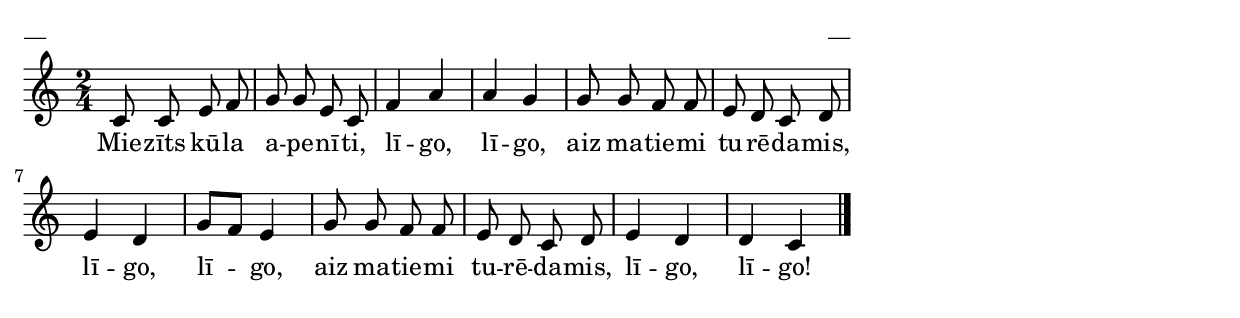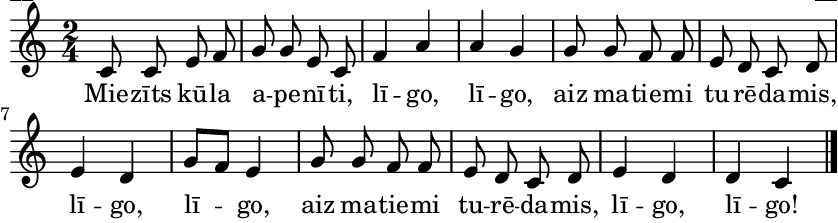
\version "2.13.18"
#(ly:set-option 'crop #t)

%\header {
%    title = "Miezīts kūla apenīti",AA lapas, Jāņi
%}
\paper {
line-width = 14\cm
left-margin = 0.4\cm
between-system-padding = 0.1\cm
between-system-space = 0.1\cm
}
\layout {
indent = #0
ragged-last = ##f
}

voiceA = \relative c' {
\clef "treble"
\key c \major
\time 2/4
c8 c e f |
g8 g e c |
f4 a |
a4 g |
g8 g f f |
e8 d c d |
e4 d |
g8[ f] e4 |
g8 g f f |
e8 d c d |
e4 d |
d4 c |
\bar "|."
} 

lyricA = \lyricmode {
Mie -- zīts kū -- la a -- pe -- nī -- ti, lī -- go, lī -- go, aiz ma -- tie -- mi tu -- rē -- da -- mis, lī -- go, lī -- go,
aiz ma -- tie -- mi tu -- rē -- da -- mis, lī -- go, lī -- go!
} 

fullScore = <<
\new Staff {
<<
\new Voice = "voiceA" { \oneVoice \autoBeamOff \voiceA }
\new Lyrics \lyricsto "voiceA" \lyricA
>>
}
>>

\score {
\fullScore
\header { piece = "__" opus = "__" }
}
\markup { \with-color #(x11-color 'white) \sans \smaller "__" }
\score {
\unfoldRepeats
\fullScore
\midi {
\context { \Staff \remove "Staff_performer" }
\context { \Voice \consists "Staff_performer" }
}
}


